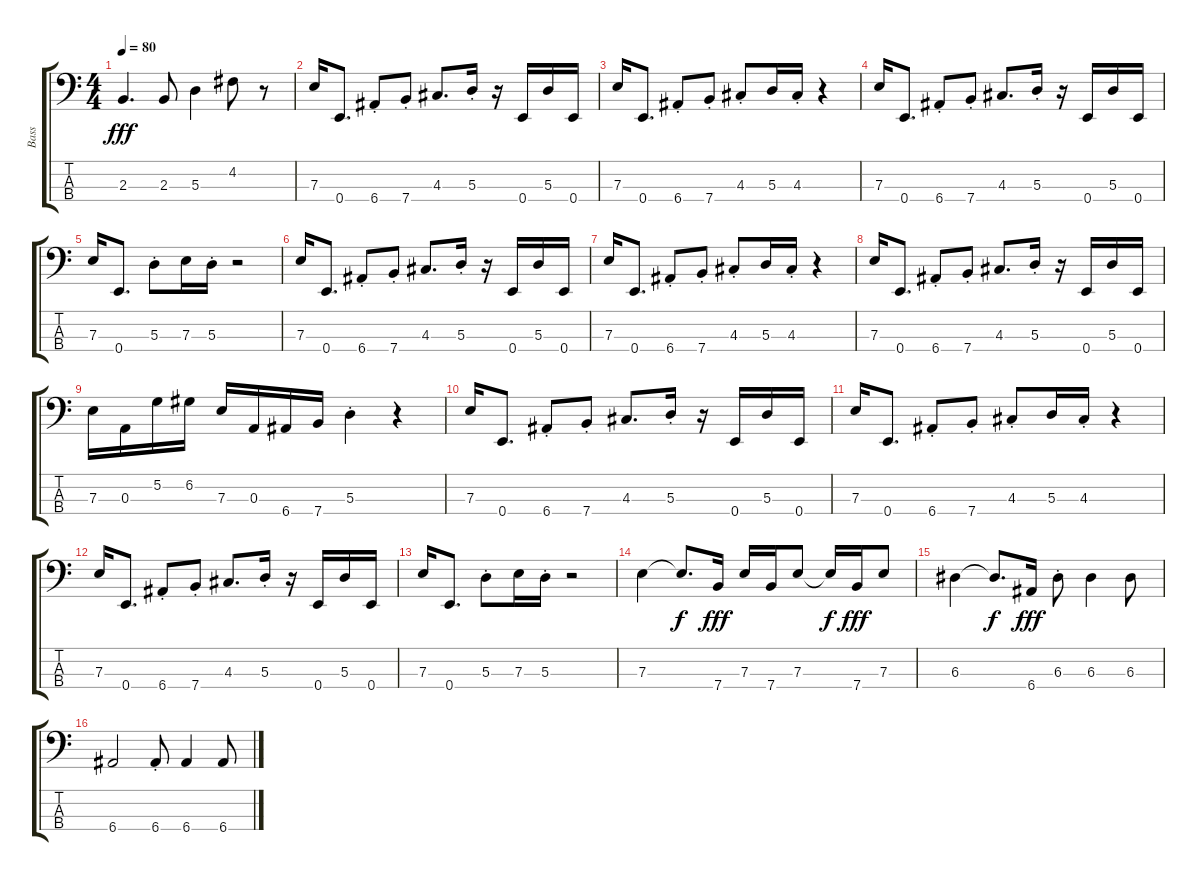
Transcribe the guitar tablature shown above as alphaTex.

\track ("Bass" "Bass") {instrument electricbassfinger}
\staff {score tabs}
\tuning (G2 D2 A1 E1) {hide}
\ts (4 4)
\tempo 80
\clef f4
\ks c
2.3.4{d dy fff} 2.3.8 5.3.4 4.2.8 r.8 |
7.3.16 0.4.8{d} 6.4{st}.8 7.4{st}.8 4.3.8{d} 5.3{st}.16 r.16 0.4.16 5.3.16 0.4.16 |
7.3.16 0.4.8{d} 6.4{st}.8 7.4{st}.8 4.3{st}.8 5.3.16 4.3{st}.16 r.4 |
7.3.16 0.4.8{d} 6.4{st}.8 7.4{st}.8 4.3.8{d} 5.3{st}.16 r.16 0.4.16 5.3.16 0.4.16 |
7.3.16 0.4.8{d} 5.3{st}.8 7.3.16 5.3{st}.16 r.2 |
7.3.16 0.4.8{d} 6.4{st}.8 7.4{st}.8 4.3.8{d} 5.3{st}.16 r.16 0.4.16 5.3.16 0.4.16 |
7.3.16 0.4.8{d} 6.4{st}.8 7.4{st}.8 4.3{st}.8 5.3.16 4.3{st}.16 r.4 |
7.3.16 0.4.8{d} 6.4{st}.8 7.4{st}.8 4.3.8{d} 5.3{st}.16 r.16 0.4.16 5.3.16 0.4.16 |
7.3.16 0.3.16 5.2.16 6.2.16 7.3.16 0.3.16 6.4.16 7.4.16 5.3{st}.4 r.4 |
7.3.16 0.4.8{d} 6.4{st}.8 7.4{st}.8 4.3.8{d} 5.3{st}.16 r.16 0.4.16 5.3.16 0.4.16 |
7.3.16 0.4.8{d} 6.4{st}.8 7.4{st}.8 4.3{st}.8 5.3.16 4.3{st}.16 r.4 |
7.3.16 0.4.8{d} 6.4{st}.8 7.4{st}.8 4.3.8{d} 5.3{st}.16 r.16 0.4.16 5.3.16 0.4.16 |
7.3.16 0.4.8{d} 5.3{st}.8 7.3.16 5.3{st}.16 r.2 |
7.3.4 7.3{t}.8{d dy f} 7.4.16{dy fff} 7.3.16 7.4.16 7.3.8 7.3{t}.16{dy f} 7.4.16{dy fff} 7.3.8 |
6.3.4 6.3{t}.8{d dy f} 6.4.16{dy fff} 6.3{st}.8 6.3.4 6.3.8 |
6.4.2 6.4{st}.8 6.4.4 6.4.8
